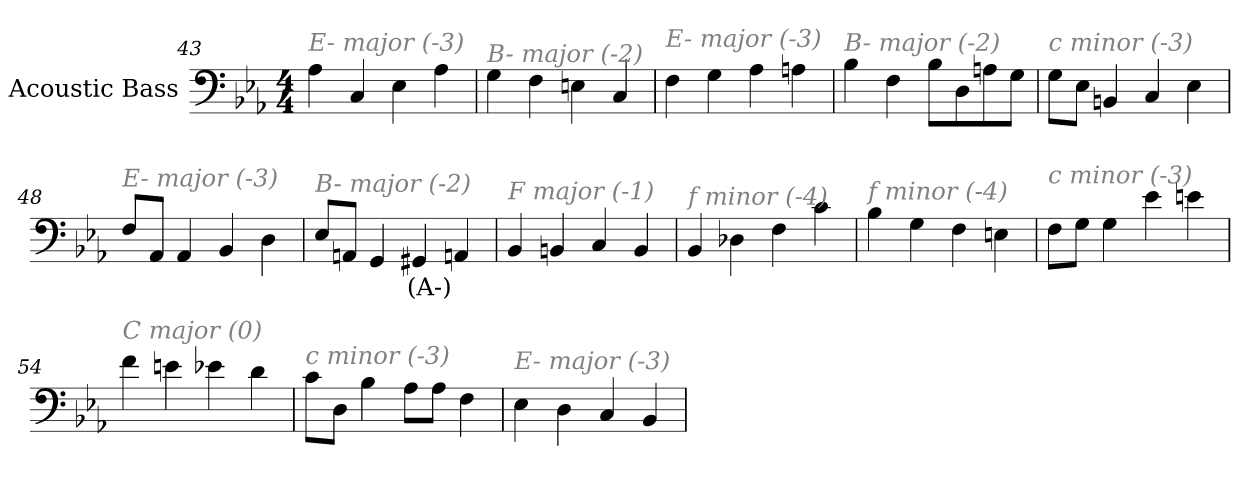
**kern	**text
*part1	*part1
*staff1	*staff1
*I"Acoustic Bass	*
*clefF4	*
*ITrd7c12	*
*k[b-e-a-]	*
*E-:	*
*M4/4	*
=43	=43
!LO:TX:i:color=#808080:t=E- major (-3)	!
4AA-	.
4CC	.
4EE-	.
4AA-	.
=44	=44
!LO:TX:i:color=#808080:t=B- major (-2)	!
4GG	.
4FF	.
4EEn	.
4CC	.
=45	=45
!LO:TX:i:color=#808080:t=E- major (-3)	!
4FF	.
4GG	.
4AA-	.
4AAn	.
=46	=46
!LO:TX:i:color=#808080:t=B- major (-2)	!
4BB-	.
4FF	.
8BB-L	.
8DD	.
8AAn	.
8GGJ	.
=47	=47
!LO:TX:i:color=#808080:t=c minor (-3)	!
8GGL	.
8EE-J	.
4BBBn	.
4CC	.
4EE-	.
=48	=48
!LO:TX:i:color=#808080:t=E- major (-3)	!
8FFL	.
8AAA-J	.
4AAA-	.
4BBB-	.
4DD	.
=49	=49
!LO:TX:i:color=#808080:t=B- major (-2)	!
8EE-L	.
8AAAnJ	.
4GGG	.
4GGG#Xi	(A-)
4AAAn	.
=50	=50
!LO:TX:i:color=#808080:t=F major (-1)	!
4BBB-	.
4BBBn	.
4CC	.
4BBB	.
=51	=51
!LO:TX:i:color=#808080:t=f minor (-4)	!
4BBB-	.
4DD-X	.
4FF	.
4C	.
=52	=52
!LO:TX:i:color=#808080:t=f minor (-4)	!
4BB-	.
4GG	.
4FF	.
4EEn	.
=53	=53
!LO:TX:i:color=#808080:t=c minor (-3)	!
8FFL	.
8GGJ	.
4GG	.
4E-	.
4En	.
=54	=54
!LO:TX:i:color=#808080:t=C major (0)	!
4F	.
4En	.
4E-X	.
4D	.
=55	=55
!LO:TX:i:color=#808080:t=c minor (-3)	!
8CL	.
8DDJ	.
4BB-	.
8AA-L	.
8AA-J	.
4FF	.
=56	=56
!LO:TX:i:color=#808080:t=E- major (-3)	!
4EE-	.
4DD	.
4CC	.
4BBB-	.
=	=
*-	*-
